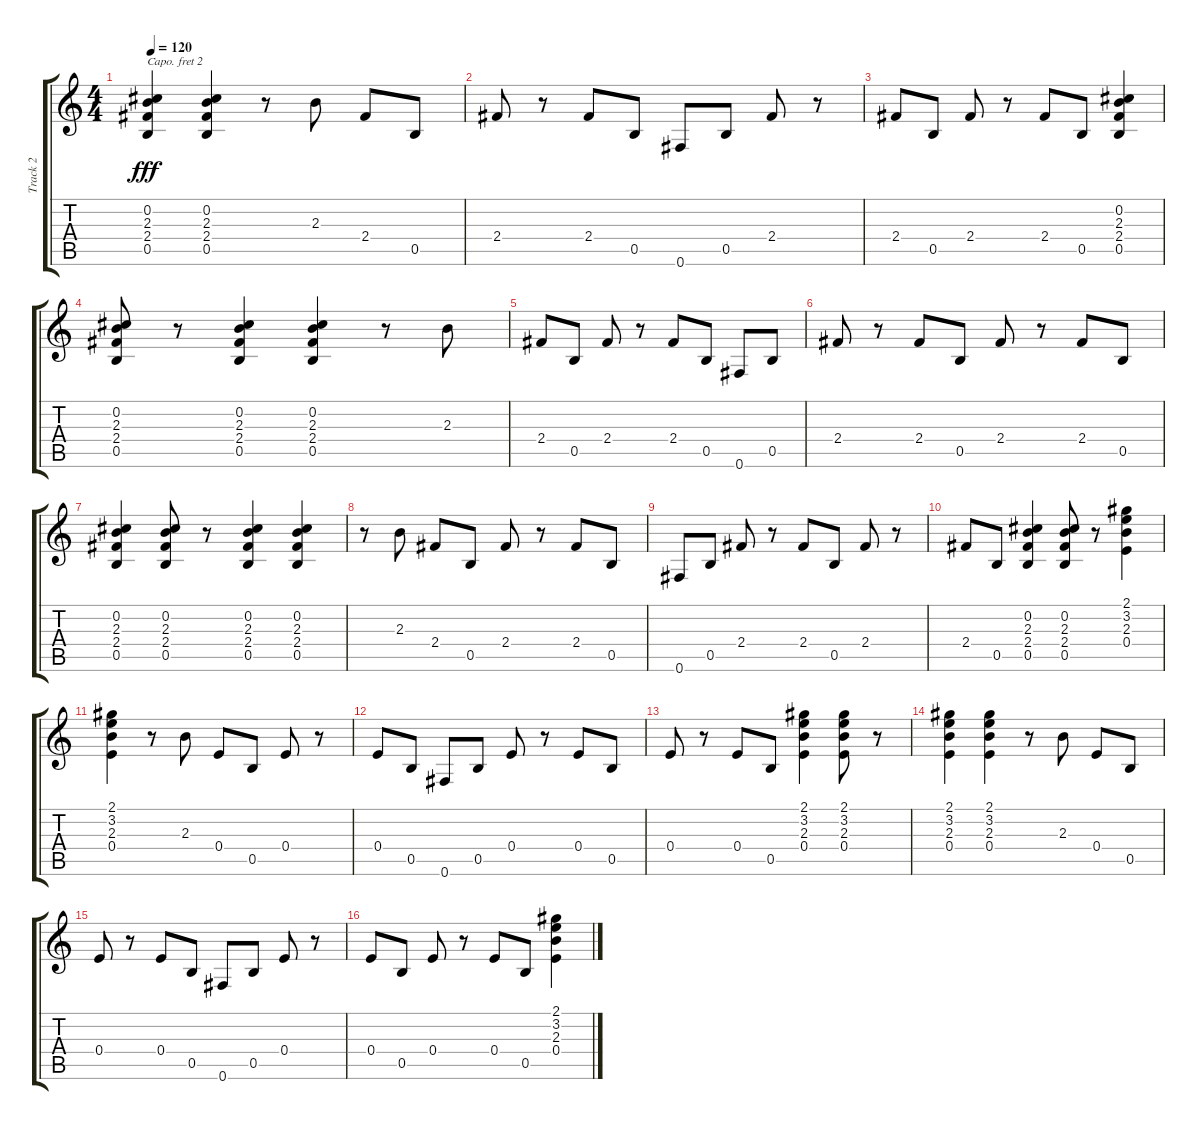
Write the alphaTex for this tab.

\track ("Track 2" "Track 2") {instrument distortionguitar}
\staff {score tabs}
\capo 2
\tuning (E4 B3 G3 D3 A2 E2) {hide}
\ts (4 4)
\tempo 120
\clef g2
\ks c
(0.2 2.3 2.4 0.5).4{dy fff instrument distortionguitar} (0.2 2.3 2.4 0.5).4 r.8 2.3.8 2.4.8 0.5.8 |
2.4.8 r.8 2.4.8 0.5.8 0.6.8 0.5.8 2.4.8 r.8 |
2.4.8 0.5.8 2.4.8 r.8 2.4.8 0.5.8 (0.2 2.3 2.4 0.5).4 |
(0.2 2.3 2.4 0.5).8 r.8 (0.2 2.3 2.4 0.5).4 (0.2 2.3 2.4 0.5).4 r.8 2.3.8 |
2.4.8 0.5.8 2.4.8 r.8 2.4.8 0.5.8 0.6.8 0.5.8 |
2.4.8 r.8 2.4.8 0.5.8 2.4.8 r.8 2.4.8 0.5.8 |
(0.2 2.3 2.4 0.5).4 (0.2 2.3 2.4 0.5).8 r.8 (0.2 2.3 2.4 0.5).4 (0.2 2.3 2.4 0.5).4 |
r.8 2.3.8 2.4.8 0.5.8 2.4.8 r.8 2.4.8 0.5.8 |
0.6.8 0.5.8 2.4.8 r.8 2.4.8 0.5.8 2.4.8 r.8 |
2.4.8 0.5.8 (0.2 2.3 2.4 0.5).4 (0.2 2.3 2.4 0.5).8 r.8 (2.1 3.2 2.3 0.4).4 |
(2.1 3.2 2.3 0.4).4 r.8 2.3.8 0.4.8 0.5.8 0.4.8 r.8 |
0.4.8 0.5.8 0.6.8 0.5.8 0.4.8 r.8 0.4.8 0.5.8 |
0.4.8 r.8 0.4.8 0.5.8 (2.1 3.2 2.3 0.4).4 (2.1 3.2 2.3 0.4).8 r.8 |
(2.1 3.2 2.3 0.4).4 (2.1 3.2 2.3 0.4).4 r.8 2.3.8 0.4.8 0.5.8 |
0.4.8 r.8 0.4.8 0.5.8 0.6.8 0.5.8 0.4.8 r.8 |
0.4.8 0.5.8 0.4.8 r.8 0.4.8 0.5.8 (2.1 3.2 2.3 0.4).4
